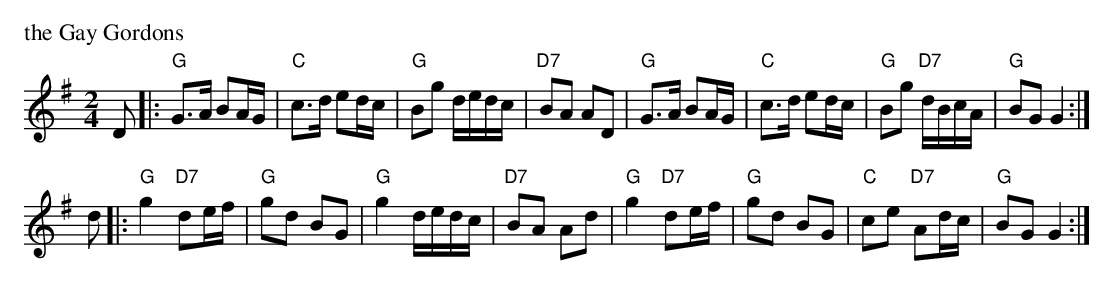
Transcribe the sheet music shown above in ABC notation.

X:1
M: 2/4
P: the Gay Gordons
L: 1/8
K: G
D \
|: "G"G>A BA/G/ | "C"c>d ed/c/ | "G"Bg     d/e/d/c/ | "D7"BA AD \
|  "G"G>A BA/G/ | "C"c>d ed/c/ | "G"Bg "D7"d/B/c/A/ | "G"BG G2 :|
d \
|: "G"g2 "D7"de/f/ | "G"gd BG | "G"g2     d/e/d/c/ | "D7"BA Ad \
|  "G"g2 "D7"de/f/ | "G"gd BG | "C"ce "D7"Ad/c/    | "G"BG G2 :|
